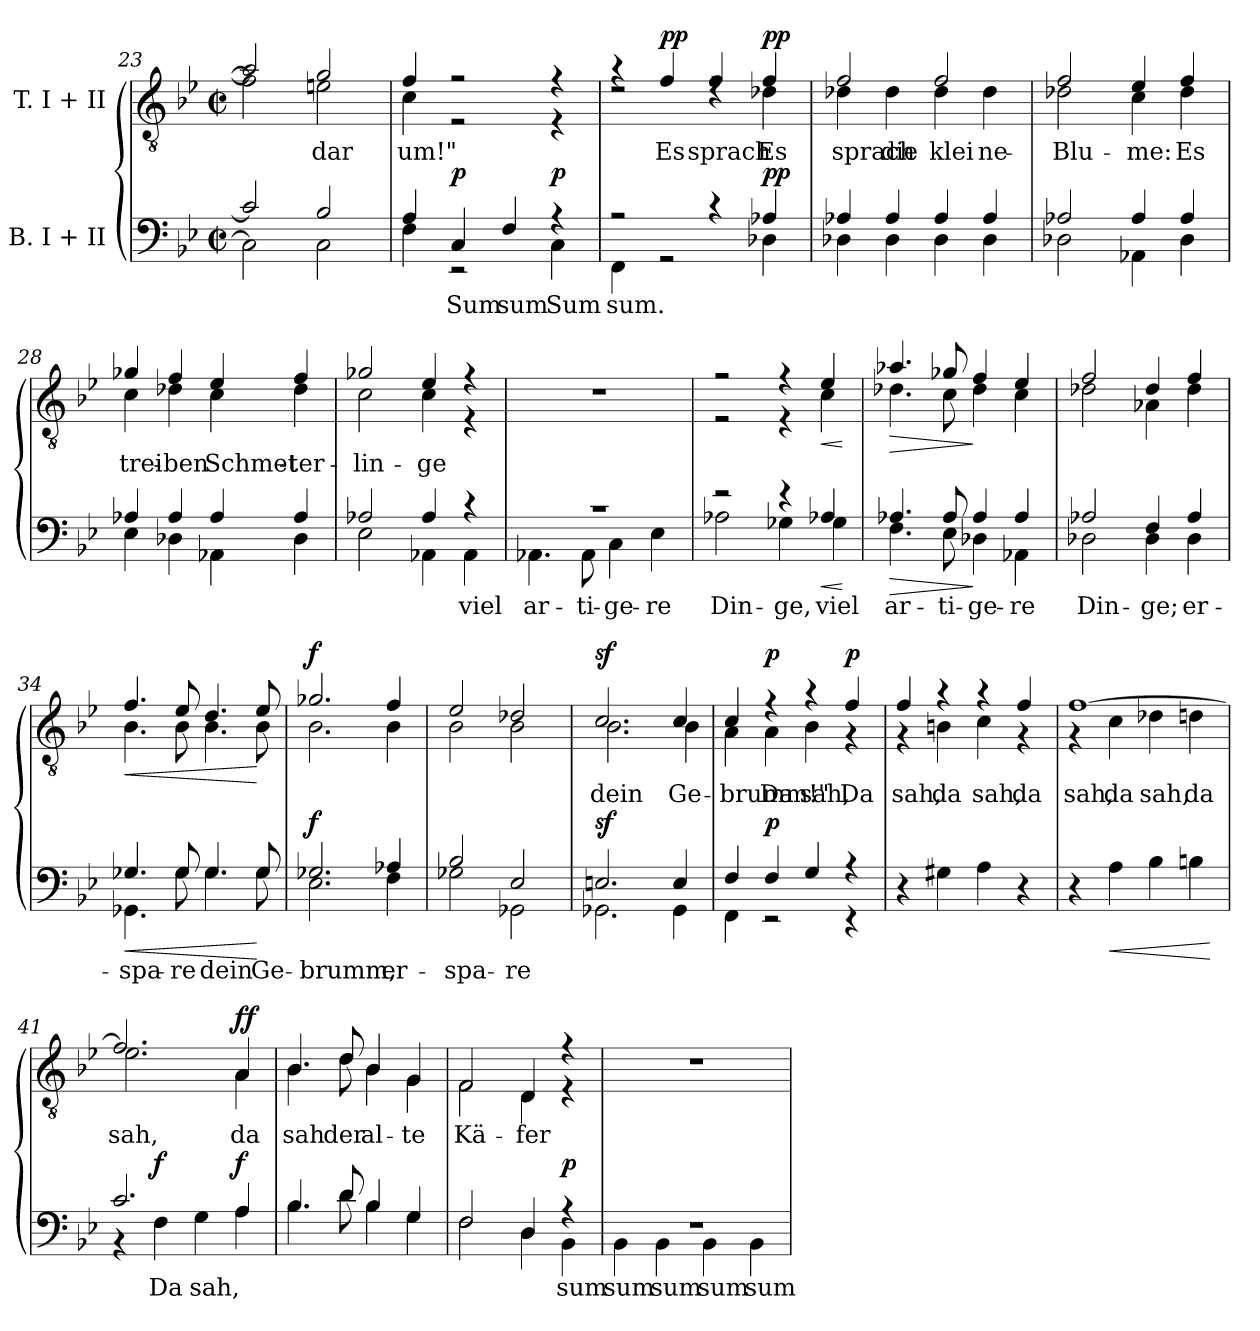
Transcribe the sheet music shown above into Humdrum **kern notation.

**kern	**text	**dynam	**kern	**text	**dynam
*part2	*part2	*part2	*part1	*part1	*part1
*staff2	*staff2	*staff2	*staff1	*staff1	*staff1
*I"B. I + II	*	*	*I"T. I + II	*	*
*clefF4	*	*	*clefGv2	*	*
*k[b-e-]	*	*	*k[b-e-]	*	*
*M2/2	*	*	*M2/2	*	*
*met(c|)	*	*	*met(c|)	*	*
=23	=23	=23	=23	=23	=23
*^	*	*	*^	*	*
2c/]	2C\]	.	.	2a/]	2f\]	.	.
!	!	!	!	!	!	!LO:LY:b	!
2B-/	2C\	.	.	2g/	2en\	dar	.
=24	=24	=24	=24	=24	=24	=24	=24
!	!	!	!	!	!	!LO:LY:b	!
4A/	4F\	.	.	4f/	4c\	um!"	.
!	!	!LO:LY:b	!LO:DY:b	!	!	!	!
4C/	2r	Sum	p	2rE	2rf	.	.
!	!	!LO:LY:b	!	!	!	!	!
4F/	.	sum	.	.	.	.	.
!	!	!LO:LY:b	!LO:DY:b	!	!	!	!
4r	4C\	Sum	p	4rE	4rf	.	.
=25	=25	=25	=25	=25	=25	=25	=25
!	!	!LO:LY:b	!	!	!	!	!
2r	4FF\	sum.	.	4r	2rd	.	.
!	!	!	!	!	!	!LO:LY:b	!LO:DY:a
.	2r	.	.	4f/	.	Es	pp
!	!	!	!	!	!	!LO:LY:b	!
4r	.	.	.	4f/	4rd	sprach	.
!	!	!	!	!	!	!LO:LY:b	!
!	!	!	!LO:DY:b	!	!	!LO:LY:b	!LO:DY:b
4A-X/	4D-X\	.	pp	4f/	4d-X\	Es	pp
=26	=26	=26	=26	=26	=26	=26	=26
!	!	!	!	!	!	!LO:LY:b	!
!	!	!	!	!	!	!LO:LY:b	!
4A-X/	4D-X\	.	.	2f/	4d-X\	sprach	.
!	!	!	!	!	!	!LO:LY:b	!
4A-/	4D-\	.	.	.	4d-\	die	.
!	!	!	!	!	!	!LO:LY:b	!
!	!	!	!	!	!	!LO:LY:b	!
4A-/	4D-\	.	.	2f/	4d-\	klei-	.
!	!	!	!	!	!	!LO:LY:b	!
4A-/	4D-\	.	.	.	4d-\	ne	.
=27	=27	=27	=27	=27	=27	=27	=27
!	!	!	!	!	!	!LO:LY:b	!
2A-X/	2D-X\	.	.	2f/	2d-X\	Blu-	.
!	!	!	!	!	!	!LO:LY:b	!
4A-/	4AA-X\	.	.	4e-/	4c\	me:	.
!	!	!	!	!	!	!LO:LY:b	!
4A-/	4D-\	.	.	4f/	4d-\	Es	.
=28	=28	=28	=28	=28	=28	=28	=28
!	!	!	!	!	!	!LO:LY:b	!
4A-X/	4E-\	.	.	4g-X/	4c\	trei-	.
!	!	!	!	!	!	!LO:LY:b	!
4A-/	4D-X\	.	.	4f/	4d-X\	ben	.
!	!	!	!	!	!	!LO:LY:b	!
4A-/	4AA-X\	.	.	4e-/	4c\	Schmet-	.
!	!	!	!	!	!	!LO:LY:b	!
4A-/	4D-\	.	.	4f/	4d-\	ter-	.
=29	=29	=29	=29	=29	=29	=29	=29
!	!	!	!	!	!	!LO:LY:b	!
2A-X/	2E-\	.	.	2g-X/	2c\	lin-	.
!	!	!	!	!	!	!LO:LY:b	!
4A-/	4AA-X\	.	.	4e-/	4c\	ge	.
!	!	!LO:LY:b	!	!	!	!	!
4r	4AA-\	viel	.	4rE	4rf	.	.
!!LO:LB:g=z
=30	=30	=30	=30	=30	=30	=30	=30
!	!	!LO:LY:b	!	!	!	!	!
*	*	*	*	*v	*v	*	*
1r	4.AA-X\	ar-	.	1r	.	.
!	!	!LO:LY:b	!	!	!	!
.	8AA-\	ti-	.	.	.	.
!	!	!LO:LY:b	!	!	!	!
.	4C\	ge-	.	.	.	.
!	!	!LO:LY:b	!	!	!	!
.	4E-\	re	.	.	.	.
=31	=31	=31	=31	=31	=31	=31
!	!	!LO:LY:b	!	!	!	!
*	*	*	*	*^	*	*
2r	2A-X\	Din-	.	2rE	2rf	.	.
!	!	!LO:LY:b	!	!	!	!	!
4r	4G-X\	ge,	.	4rE	4rf	.	.
!	!	!LO:LY:b	!LO:HP:b	!	!	!	!
!	!	!LO:LY:b	!	!	!	!	!LO:HP:b
4A-X/	4G-\	viel	<	4e-/	4c\	.	<
*v	*v	*	*	*	*	*	*
*	*	*	*v	*v	*	*
.	.	[	.	.	[
=32	=32	=32	=32	=32	=32
!	!LO:LY:b	!LO:HP:b	!	!	!LO:HP:b
*^	*	*	*^	*	*
4.A-X/	4.F\	ar-	>	4.a-X/	4.d-X\	.	>
!	!	!LO:LY:b	!	!	!	!	!
8A-/	8E-\	ti-	.	8g-X/	8c\	.	.
!	!	!LO:LY:b	!	!	!	!	!
4A-/	4D-X\	ge-	]	4f/	4d-\	.	]
!	!	!LO:LY:b	!	!	!	!	!
4A-/	4AA-X\	re	.	4e-/	4c\	.	.
=33	=33	=33	=33	=33	=33	=33	=33
!	!	!LO:LY:b	!	!	!	!	!
2A-X/	2D-X\	Din-	.	2f/	2d-X\	.	.
!	!	!LO:LY:b	!	!	!	!	!
4F/	4D-\	ge;	.	4d-/	4A-X\	.	.
!	!	!LO:LY:b	!	!	!	!	!
4A-/	4D-\	er-	.	4f/	4d-\	.	.
=34	=34	=34	=34	=34	=34	=34	=34
!	!	!LO:LY:b	!LO:HP:b	!	!	!	!LO:HP:b
4.G-X/	4.GG-X\	spa-	<	4.f/	4.B-\	.	<
!	!	!LO:LY:b	!	!	!	!	!
8G-/	8G-\	re	.	8e-/	8B-\	.	.
!	!	!LO:LY:b	!	!	!	!	!
4.G-/	4.G-\	dein	.	4.d/	4.B-\	.	.
!	!	!LO:LY:b	!	!	!	!	!
8G-/	8G-\	Ge-	[	8e-/	8B-\	.	[
=35	=35	=35	=35	=35	=35	=35	=35
!	!	!LO:LY:b	!LO:DY:b	!	!	!	!LO:DY:b
2.G-X/	2.E-\	brumm,	f	2.g-X/	2.B-\	.	f
!	!	!LO:LY:b	!	!	!	!	!
4A-X/	4F\	er-	.	4f/	4B-\	.	.
=36	=36	=36	=36	=36	=36	=36	=36
!	!	!LO:LY:b	!	!	!	!	!
2B-/	2G-X\	spa-	.	2e-/	2B-\	.	.
!	!	!LO:LY:b	!	!	!	!	!
2E-/	2GG-X\	re	.	2d-X/	2B-\	.	.
=37	=37	=37	=37	=37	=37	=37	=37
!	!	!	!LO:DY:b	!	!	!LO:LY:b	!LO:DY:a
2.En/	2.GG-X\	.	sf	2.c/	2.B-\	dein	sf
!	!	!	!	!	!	!LO:LY:b	!
4E/	4GG-\	.	.	4c/	4B-\	Ge-	.
=38	=38	=38	=38	=38	=38	=38	=38
!	!	!	!	!	!	!LO:LY:b	!
4F/	4FF\	.	.	4c/	4A\	brumm!"	.
!	!	!	!LO:DY:a	!	!	!LO:LY:b	!LO:DY:b
4F/	2r	.	p	4r	4A\	Da	p
!	!	!	!	!	!	!LO:LY:b	!
4G/	.	.	.	4r	4B-\	sah,	.
!	!	!	!	!	!	!LO:LY:b	!LO:DY:a
4r	4r	.	.	4f/	4r	Da	p
!!LO:LB:g=z	!!
=39	=39	=39	=39	=39	=39	=39	=39
!	!	!	!	!	!	!LO:LY:b	!
*v	*v	*	*	*	*	*	*
4r	.	.	4f/	4r	sah,	.
!	!	!	!	!	!LO:LY:b	!
4G#X\	.	.	4r	4Bn\	da	.
!	!	!	!	!	!LO:LY:b	!
4A\	.	.	4r	4c\	sah,	.
!	!	!	!	!	!LO:LY:b	!
4r	.	.	4f/	4r	da	.
=40	=40	=40	=40	=40	=40	=40
!	!	!	!	!	!LO:LY:b	!
4r	.	.	[1f	4r	sah,	.
!	!	!LO:HP:b	!	!	!LO:LY:b	!
4A\	.	<	.	4c\	da	.
!	!	!	!	!	!LO:LY:b	!
4B-\	.	.	.	4d-X\	sah,	.
!	!	!	!	!	!LO:LY:b	!
4Bn\	.	.	.	4dn\	da	.
*	*	*	*v	*v	*	*
.	.	[	.	.	.
=41	=41	=41	=41	=41	=41
*^	*	*	*^	*	*
!	!	!	!	!	!	!LO:LY:b	!
2.c/	4r	.	.	2.f/]	2.e-\	sah,	.
!	!	!LO:LY:b	!LO:DY:b	!	!	!	!
.	4F\	Da	f	.	.	.	.
!	!	!LO:LY:b	!	!	!	!	!
.	4G\	sah,	.	.	.	.	.
!	!	!	!LO:DY:a	!	!	!LO:LY:b	!LO:DY:a
!	!	!	!	!	!	!	!LO:DY:n=1:b
4A/	4A\	.	f	4A/	4A\	da	f f
=42	=42	=42	=42	=42	=42	=42	=42
!	!	!	!	!	!	!LO:LY:b	!
4.B-/	4.B-\	.	.	4.B-/	4.B-\	sah	.
!	!	!	!	!	!	!LO:LY:b	!
8d/	8d\	.	.	8d/	8d\	der	.
!	!	!	!	!	!	!LO:LY:b	!
4B-/	4B-\	.	.	4B-/	4B-\	al-	.
!	!	!	!	!	!	!LO:LY:b	!
4G/	4G\	.	.	4G/	4G\	te	.
=43	=43	=43	=43	=43	=43	=43	=43
!	!	!	!	!	!	!LO:LY:b	!
2F/	2F\	.	.	2F/	2F\	Kä-	.
!	!	!	!	!	!	!LO:LY:b	!
4D/	4D\	.	.	4D/	4D\	fer	.
!	!	!LO:LY:b	!LO:DY:b	!	!	!	!
4r	4BB-\	sum	p	4rE	4rf	.	.
=44	=44	=44	=44	=44	=44	=44	=44
!	!	!LO:LY:b	!	!	!	!	!
*	*	*	*	*v	*v	*	*
1r	4BB-\	sum	.	1r	.	.
!	!	!LO:LY:b	!	!	!	!
.	4BB-\	sum	.	.	.	.
!	!	!LO:LY:b	!	!	!	!
.	4BB-\	sum	.	.	.	.
!	!	!LO:LY:b	!	!	!	!
.	4BB-\	sum	.	.	.	.
*v	*v	*	*	*	*	*
=	=	=	=	=	=
*-	*-	*-	*-	*-	*-
